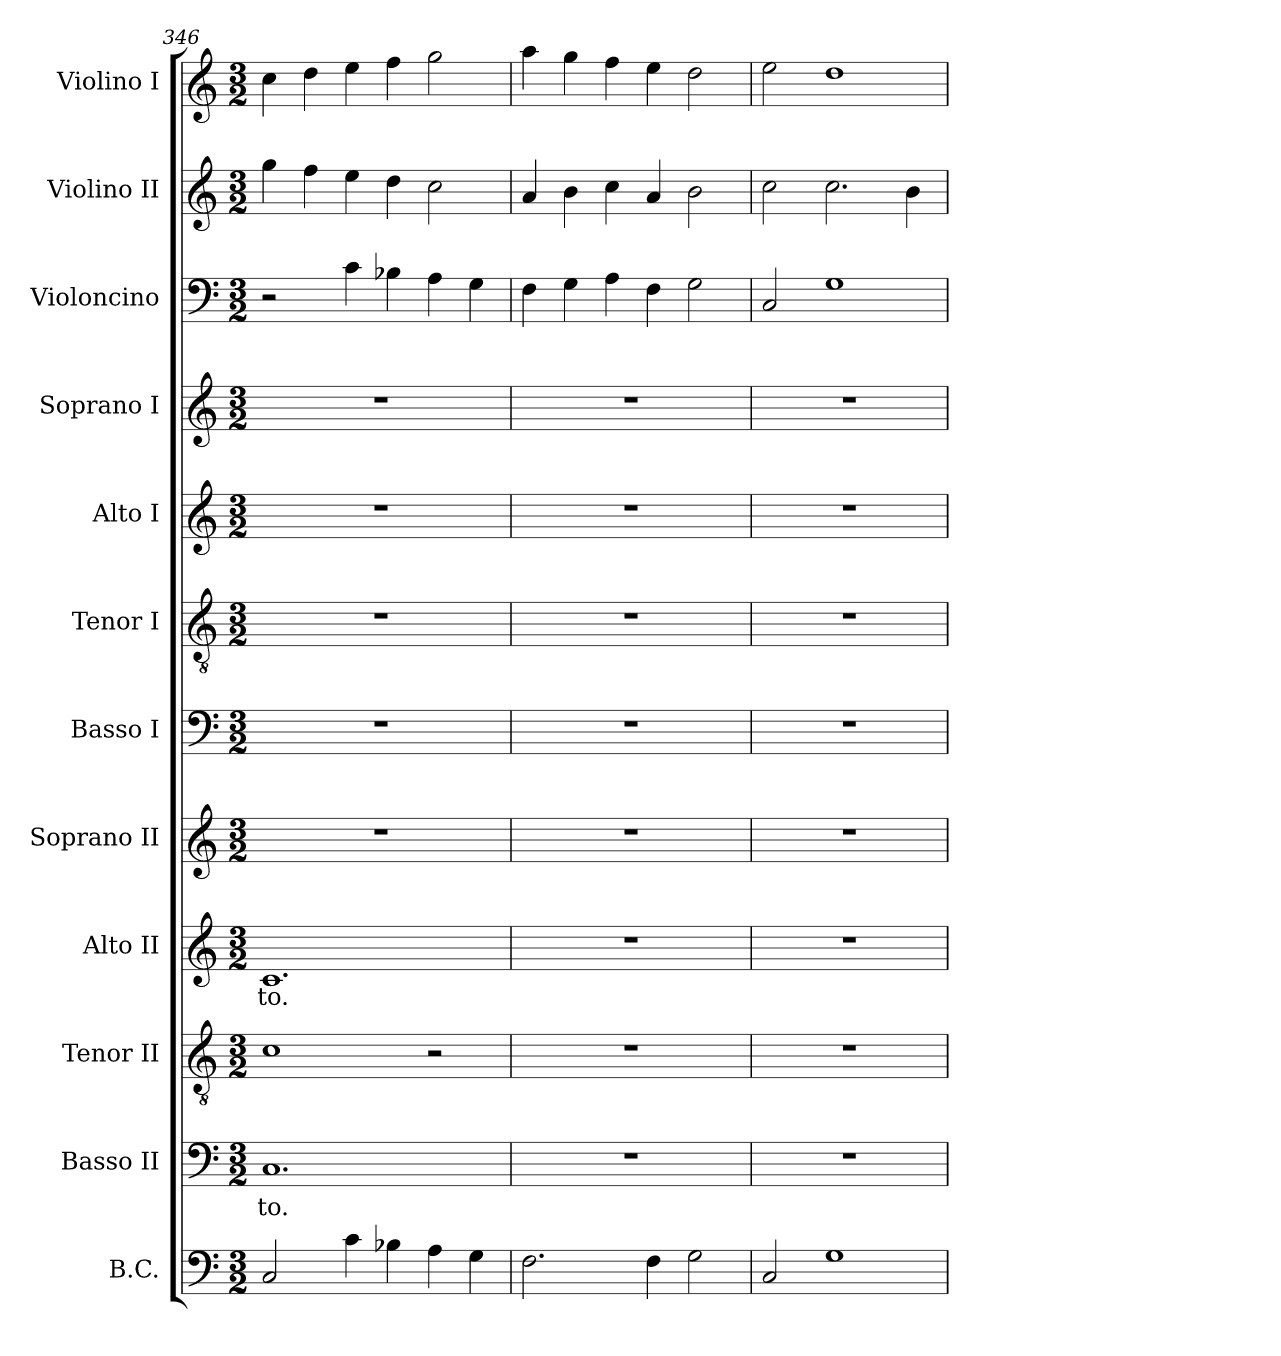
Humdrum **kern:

**kern	**kern	**text	**kern	**kern	**text	**kern	**kern	**kern	**kern	**kern	**kern	**kern	**kern
*part12	*part11	*part11	*part10	*part9	*part9	*part8	*part7	*part6	*part5	*part4	*part3	*part2	*part1
*staff12	*staff11	*staff11	*staff10	*staff9	*staff9	*staff8	*staff7	*staff6	*staff5	*staff4	*staff3	*staff2	*staff1
*I"B.C.	*I"Basso II	*	*I"Tenor II	*I"Alto II	*	*I"Soprano II	*I"Basso I	*I"Tenor I	*I"Alto I	*I"Soprano I	*I"Violoncino	*I"Violino II	*I"Violino I
*I'BC	*I'B 2	*	*I'T 2	*I'A 2	*	*I'S 2	*I'B 1	*I'T 1	*I'A 1	*I'S 1	*I'Vc.	*I'Vln. II	*I'Vln. I
*clefF4	*clefF4	*	*clefGv2	*clefG2	*	*clefG2	*clefF4	*clefGv2	*clefG2	*clefG2	*clefF4	*clefG2	*clefG2
*k[]	*k[]	*	*k[]	*k[]	*	*k[]	*k[]	*k[]	*k[]	*k[]	*k[]	*k[]	*k[]
*C:	*C:	*	*C:	*C:	*	*C:	*C:	*C:	*C:	*C:	*C:	*C:	*C:
*M3/2	*M3/2	*	*M3/2	*M3/2	*	*M3/2	*M3/2	*M3/2	*M3/2	*M3/2	*M3/2	*M3/2	*M3/2
=346	=346	=346	=346	=346	=346	=346	=346	=346	=346	=346	=346	=346	=346
!	!	!LO:LY:b	!	!	!	!	!	!	!	!	!	!	!
!	!	!	!	!	!LO:LY:b	!	!	!	!	!	!	!	!
2C/	1.C	-to.	1c	1.c	-to.	1.r	1.r	1.r	1.r	1.r	2r	4gg\	4cc\
.	.	.	.	.	.	.	.	.	.	.	.	4ff\	4dd\
4c\	.	.	.	.	.	.	.	.	.	.	4c\	4ee\	4ee\
4B-X\	.	.	.	.	.	.	.	.	.	.	4B-X\	4dd\	4ff\
4A\	.	.	2r	.	.	.	.	.	.	.	4A\	2cc\	2gg\
4G\	.	.	.	.	.	.	.	.	.	.	4G\	.	.
=347	=347	=347	=347	=347	=347	=347	=347	=347	=347	=347	=347	=347	=347
2.F\	1.r	.	1.r	1.r	.	1.r	1.r	1.r	1.r	1.r	4F\	4a/	4aa\
.	.	.	.	.	.	.	.	.	.	.	4G\	4b\	4gg\
.	.	.	.	.	.	.	.	.	.	.	4A\	4cc\	4ff\
4F\	.	.	.	.	.	.	.	.	.	.	4F\	4a/	4ee\
2G\	.	.	.	.	.	.	.	.	.	.	2G\	2b\	2dd\
=348	=348	=348	=348	=348	=348	=348	=348	=348	=348	=348	=348	=348	=348
2C/	1.r	.	1.r	1.r	.	1.r	1.r	1.r	1.r	1.r	2C/	2cc\	2ee\
1G	.	.	.	.	.	.	.	.	.	.	1G	2.cc\	1dd
.	.	.	.	.	.	.	.	.	.	.	.	4b\	.
=	=	=	=	=	=	=	=	=	=	=	=	=	=
*-	*-	*-	*-	*-	*-	*-	*-	*-	*-	*-	*-	*-	*-
